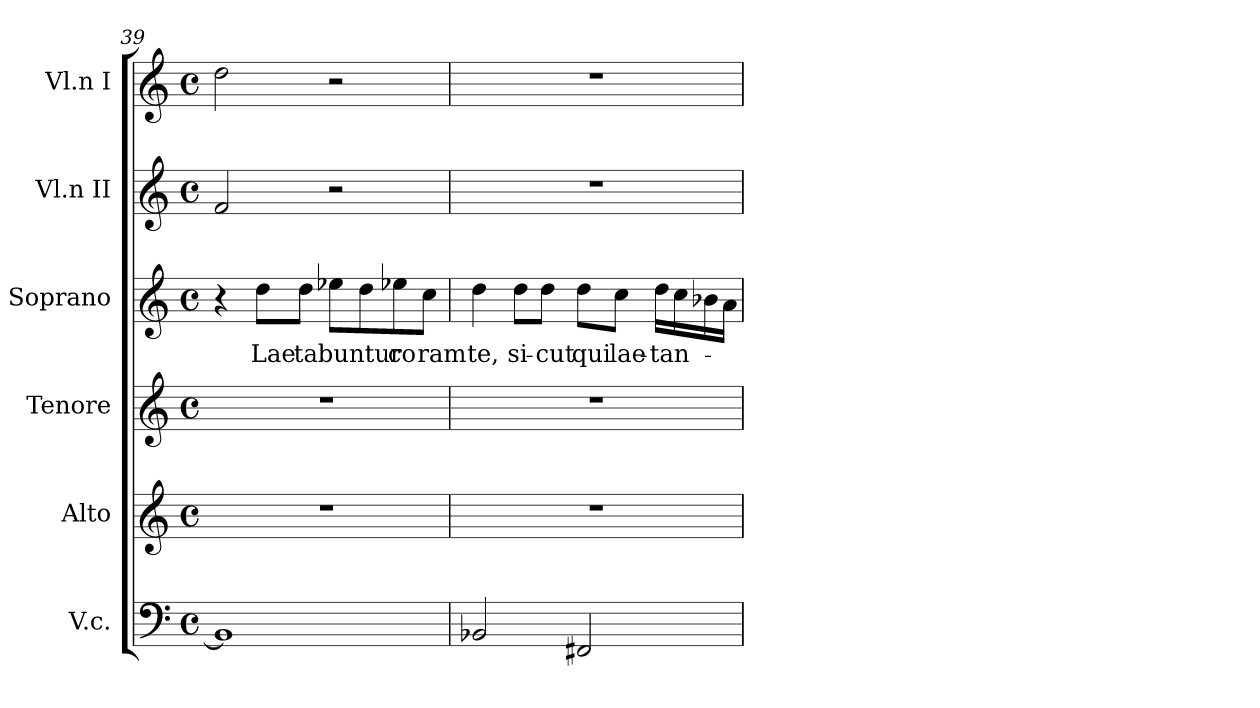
**kern	**kern	**kern	**kern	**text	**kern	**kern
*part6	*part5	*part4	*part3	*part3	*part2	*part1
*staff6	*staff5	*staff4	*staff3	*staff3	*staff2	*staff1
*I"V.c.	*I"Alto	*I"Tenore	*I"Soprano	*	*I"Vl.n II	*I"Vl.n I
*I'V.c.	*I'Alto	*I'Tenore	*I'Soprano	*	*I'Vl.n II	*I'Vl.n I
*clefF4	*clefG2	*clefG2	*clefG2	*	*clefG2	*clefG2
*k[]	*k[]	*k[]	*k[]	*	*k[]	*k[]
*C:	*C:	*C:	*C:	*	*C:	*C:
*M4/4	*M4/4	*M4/4	*M4/4	*	*M4/4	*M4/4
*met(c)	*met(c)	*met(c)	*met(c)	*	*met(c)	*met(c)
=39	=39	=39	=39	=39	=39	=39
1BB-]	1r	1r	4r	.	2f/	2dd\
!	!	!	!	!LO:LY:b	!	!
.	.	.	8dd\L	Lae	.	.
!	!	!	!	!LO:LY:b	!	!
.	.	.	8dd\J	ta	.	.
!	!	!	!	!LO:LY:b	!	!
.	.	.	8ee-X\L	buntur	2r	2r
.	.	.	8dd\	.	.	.
!	!	!	!	!LO:LY:b	!	!
.	.	.	8ee-X\	co	.	.
!	!	!	!	!LO:LY:b	!	!
.	.	.	8cc\J	ram	.	.
!!LO:LB:g=z
=40	=40	=40	=40	=40	=40	=40
!	!	!	!	!LO:LY:b	!	!
2BB-X/	1r	1r	4dd\	te,	1r	1r
!	!	!	!	!LO:LY:b	!	!
.	.	.	8dd\L	si-	.	.
!	!	!	!	!LO:LY:b	!	!
.	.	.	8dd\J	-cut	.	.
!	!	!	!	!LO:LY:b	!	!
2FF#X/	.	.	8dd\L	qui	.	.
!	!	!	!	!LO:LY:b	!	!
.	.	.	8cc\J	lae-	.	.
!	!	!	!	!LO:LY:b	!	!
.	.	.	16dd\LL	-tan-	.	.
.	.	.	16cc\	.	.	.
.	.	.	16b-X\	.	.	.
.	.	.	16a\JJ	.	.	.
=	=	=	=	=	=	=
*-	*-	*-	*-	*-	*-	*-
